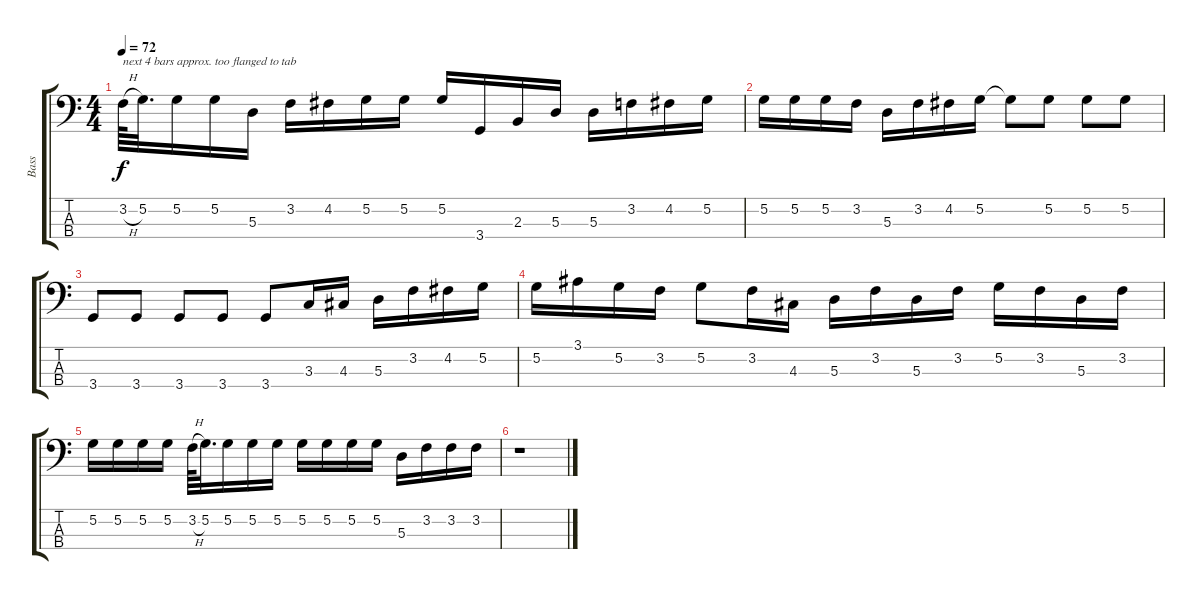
\track ("Bass" "Bass") {instrument electricbassfinger}
\staff {score tabs}
\tuning (G2 D2 A1 E1) {hide}
\ts (4 4)
\tempo 72
\clef f4
\ks c
3.2{h}.64{txt "next 4 bars approx. too flanged to tab" dy f} 5.2.32{d} 5.2.16 5.2.16 5.3.16 3.2.16 4.2.16 5.2.16 5.2.16 5.2.16 3.4.16 2.3.16 5.3.16 5.3.16 3.2.16 4.2.16 5.2.16 |
5.2.16 5.2.16 5.2.16 3.2.16 5.3.16 3.2.16 4.2.16 5.2.16 5.2{t}.8 5.2.8 5.2.8 5.2.8 |
3.4.8 3.4.8 3.4.8 3.4.8 3.4.8 3.3.16 4.3.16 5.3.16 3.2.16 4.2.16 5.2.16 |
5.2.16 3.1.16 5.2.16 3.2.16 5.2.8 3.2.16 4.3.16 5.3.16 3.2.16 5.3.16 3.2.16 5.2.16 3.2.16 5.3.16 3.2.16 |
5.2.16 5.2.16 5.2.16 5.2.16 3.2{h}.64 5.2.32{d} 5.2.16 5.2.16 5.2.16 5.2.16 5.2.16 5.2.16 5.2.16 5.3.16 3.2.16 3.2.16 3.2.16 |
r.1
